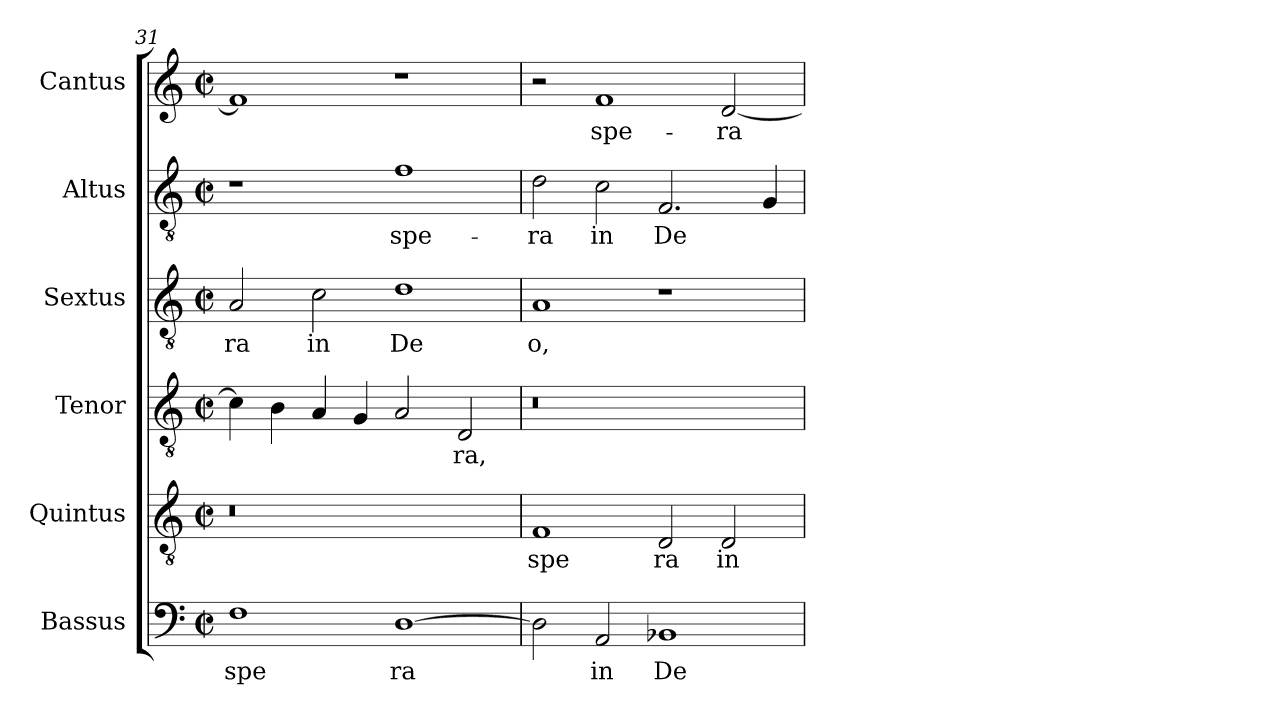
**kern	**text	**kern	**text	**kern	**text	**kern	**text	**kern	**text	**kern	**text
*part6	*part6	*part5	*part5	*part4	*part4	*part3	*part3	*part2	*part2	*part1	*part1
*staff6	*staff6	*staff5	*staff5	*staff4	*staff4	*staff3	*staff3	*staff2	*staff2	*staff1	*staff1
*I"Bassus	*	*I"Quintus	*	*I"Tenor	*	*I"Sextus	*	*I"Altus	*	*I"Cantus	*
*clefF4	*	*clefGv2	*	*clefGv2	*	*clefGv2	*	*clefGv2	*	*clefG2	*
*k[]	*	*k[]	*	*k[]	*	*k[]	*	*k[]	*	*k[]	*
*C:	*	*C:	*	*C:	*	*C:	*	*C:	*	*C:	*
*M2/2	*	*M2/2	*	*M2/2	*	*M2/2	*	*M2/2	*	*M2/2	*
*met(c|)	*	*met(c|)	*	*met(c|)	*	*met(c|)	*	*met(c|)	*	*met(c|)	*
=31	=31	=31	=31	=31	=31	=31	=31	=31	=31	=31	=31
!	!LO:LY:b	!	!	!	!LO:LY:b:cj	!	!LO:LY:b:cj	!	!	!	!LO:LY:b
1F	spe	0r	.	4c\]	.	2A/	ra	1r	.	1f]	.
!	!	!	!	!	!LO:LY:b:cj	!	!	!	!	!	!
.	.	.	.	4B\	.	.	.	.	.	.	.
!	!	!	!	!	!LO:LY:b:cj	!	!LO:LY:b:cj	!	!	!	!
.	.	.	.	4A/	.	2c\	in	.	.	.	.
!	!	!	!	!	!LO:LY:b:cj	!	!	!	!	!	!
.	.	.	.	4G/	.	.	.	.	.	.	.
!	!LO:LY:b	!	!	!	!LO:LY:b:cj	!	!LO:LY:b:cj	!	!LO:LY:b:cj	!	!
[>1D	ra	.	.	2A/	.	1d	De	1f	spe-	1r	.
!	!	!	!	!	!LO:LY:b:cj	!	!	!	!	!	!
.	.	.	.	2D/	ra,	.	.	.	.	.	.
=32	=32	=32	=32	=32	=32	=32	=32	=32	=32	=32	=32
!	!LO:LY:b	!	!LO:LY:b:cj	!	!	!	!LO:LY:b:cj	!	!LO:LY:b:cj	!	!
2D\]	.	1F	spe	0r	.	1A	o,	2d\	-ra	2r	.
!	!LO:LY:b	!	!	!	!	!	!	!	!LO:LY:b:cj	!	!LO:LY:b
2AA/	in	.	.	.	.	.	.	2c\	in	1f	spe-
!	!LO:LY:b	!	!LO:LY:b:cj	!	!	!	!	!	!LO:LY:b:cj	!	!
1BB-X	De	2D/	ra	.	.	1r	.	2.F/	De-	.	.
!	!	!	!LO:LY:b:cj	!	!	!	!	!	!	!	!LO:LY:b
.	.	2D/	in	.	.	.	.	.	.	[<2d/	-ra
!	!	!	!	!	!	!	!	!	!LO:LY:b:cj	!	!
.	.	.	.	.	.	.	.	4G/	--	.	.
=	=	=	=	=	=	=	=	=	=	=	=
*-	*-	*-	*-	*-	*-	*-	*-	*-	*-	*-	*-
